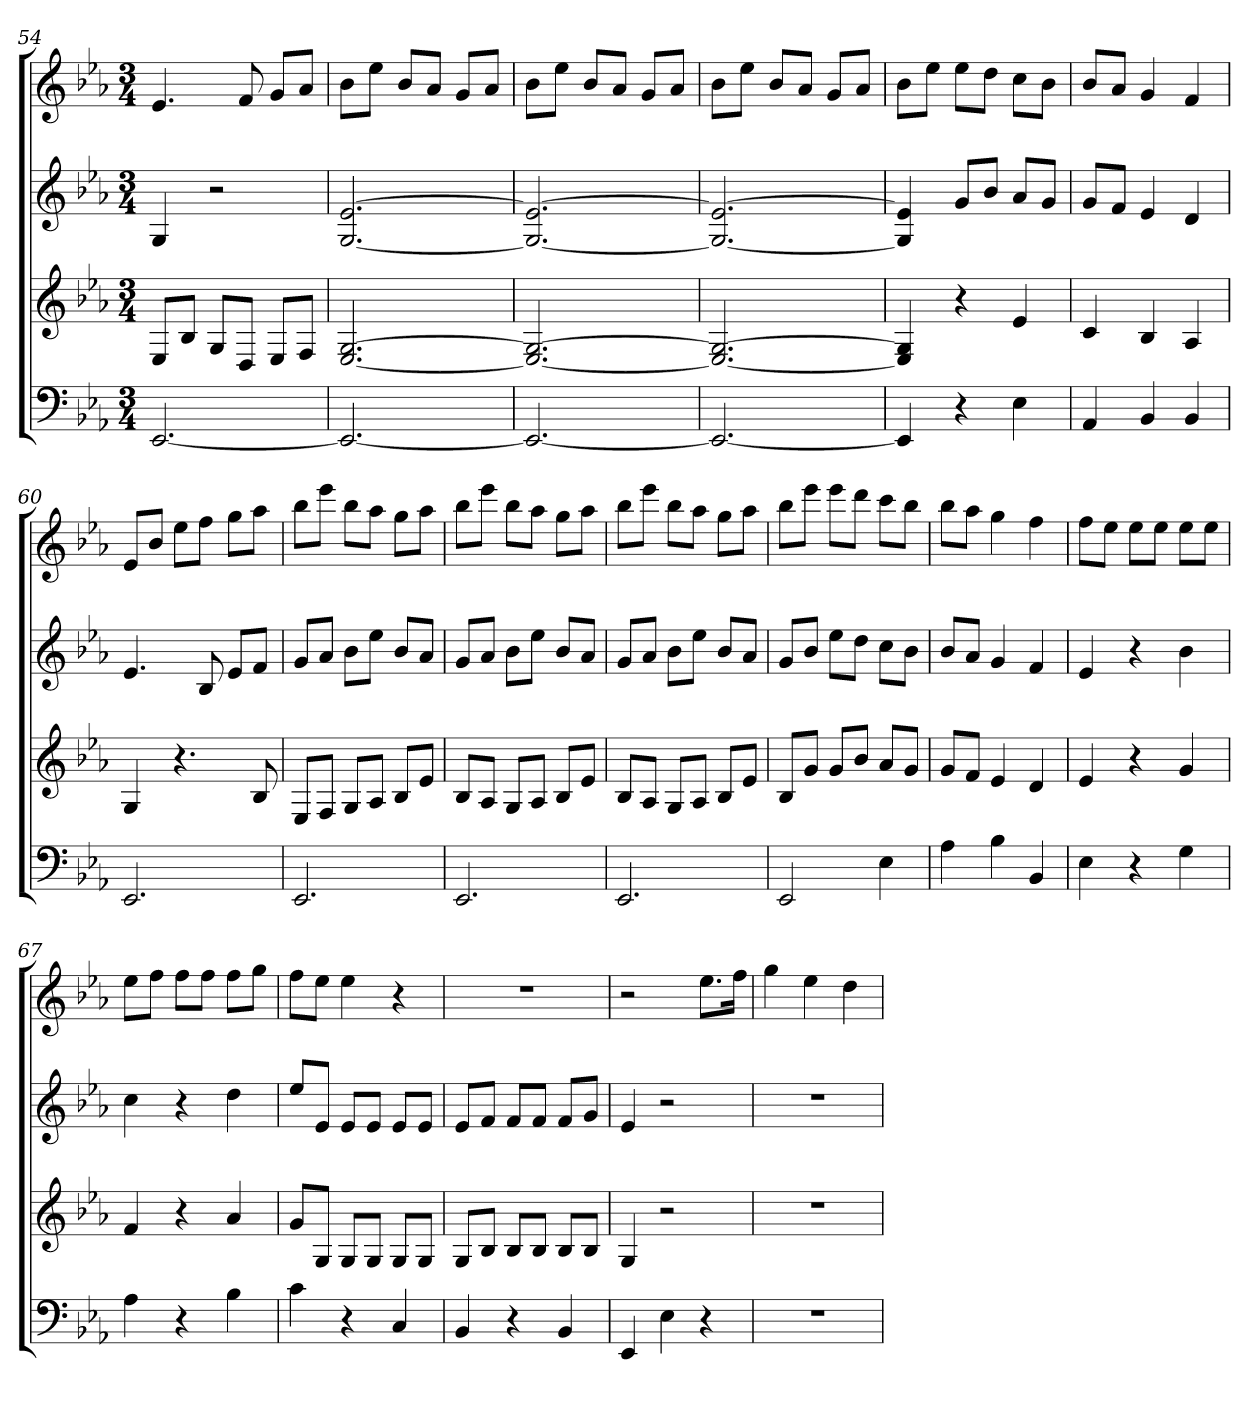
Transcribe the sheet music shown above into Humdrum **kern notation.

**kern	**kern	**kern	**kern
*part4	*part3	*part2	*part1
*staff4	*staff3	*staff2	*staff1
*k[b-e-a-]	*k[b-e-a-]	*k[b-e-a-]	*k[b-e-a-]
*E-:	*E-:	*E-:	*E-:
*M3/4	*M3/4	*M3/4	*M3/4
=54	=54	=54	=54
[2.EE-	8E-L	4G	4.e-
.	8B-J	.	.
.	8GL	2r	.
.	8DJ	.	8f
.	8E-L	.	8gL
.	8FJ	.	8a-J
=55	=55	=55	=55
2.EE-_	[2.E- [2.G	[2.G [2.e-	8b-L
.	.	.	8ee-J
.	.	.	8b-L
.	.	.	8a-J
.	.	.	8gL
.	.	.	8a-J
=56	=56	=56	=56
2.EE-_	2.E-_ 2.G_	2.G_ 2.e-_	8b-L
.	.	.	8ee-J
.	.	.	8b-L
.	.	.	8a-J
.	.	.	8gL
.	.	.	8a-J
=57	=57	=57	=57
2.EE-_	2.E-_ 2.G_	2.G_ 2.e-_	8b-L
.	.	.	8ee-J
.	.	.	8b-L
.	.	.	8a-J
.	.	.	8gL
.	.	.	8a-J
=58	=58	=58	=58
4EE-]	4E-] 4G]	4G] 4e-]	8b-L
.	.	.	8ee-J
4r	4r	8gL	8ee-L
.	.	8b-J	8ddJ
4E-	4e-	8a-L	8ccL
.	.	8gJ	8b-J
=59	=59	=59	=59
4AA-	4c	8gL	8b-L
.	.	8fJ	8a-J
4BB-	4B-	4e-	4g
4BB-	4A-	4d	4f
=60	=60	=60	=60
2.EE-	4G	4.e-	8e-L
.	.	.	8b-J
.	4.r	.	8ee-L
.	.	8B-	8ffJ
.	.	8e-L	8ggL
.	8B-	8fJ	8aa-J
=61	=61	=61	=61
2.EE-	8E-L	8gL	8bb-L
.	8FJ	8a-J	8eee-J
.	8GL	8b-L	8bb-L
.	8A-J	8ee-J	8aa-J
.	8B-L	8b-L	8ggL
.	8e-J	8a-J	8aa-J
=62	=62	=62	=62
2.EE-	8B-L	8gL	8bb-L
.	8A-J	8a-J	8eee-J
.	8GL	8b-L	8bb-L
.	8A-J	8ee-J	8aa-J
.	8B-L	8b-L	8ggL
.	8e-J	8a-J	8aa-J
=63	=63	=63	=63
2.EE-	8B-L	8gL	8bb-L
.	8A-J	8a-J	8eee-J
.	8GL	8b-L	8bb-L
.	8A-J	8ee-J	8aa-J
.	8B-L	8b-L	8ggL
.	8e-J	8a-J	8aa-J
=64	=64	=64	=64
2EE-	8B-L	8gL	8bb-L
.	8gJ	8b-J	8eee-J
.	8gL	8ee-L	8eee-L
.	8b-J	8ddJ	8dddJ
4E-	8a-L	8ccL	8cccL
.	8gJ	8b-J	8bb-J
=65	=65	=65	=65
4A-	8gL	8b-L	8bb-L
.	8fJ	8a-J	8aa-J
4B-	4e-	4g	4gg
4BB-	4d	4f	4ff
=66	=66	=66	=66
4E-	4e-	4e-	8ffL
.	.	.	8ee-J
4r	4r	4r	8ee-L
.	.	.	8ee-J
4G	4g	4b-	8ee-L
.	.	.	8ee-J
=67	=67	=67	=67
4A-	4f	4cc	8ee-L
.	.	.	8ffJ
4r	4r	4r	8ffL
.	.	.	8ffJ
4B-	4a-	4dd	8ffL
.	.	.	8ggJ
=68	=68	=68	=68
4c	8gL	8ee-L	8ffL
.	8GJ	8e-J	8ee-J
4r	8GL	8e-L	4ee-
.	8GJ	8e-J	.
4C	8GL	8e-L	4r
.	8GJ	8e-J	.
=69	=69	=69	=69
4BB-	8GL	8e-L	2.r
.	8B-J	8fJ	.
4r	8B-L	8fL	.
.	8B-J	8fJ	.
4BB-	8B-L	8fL	.
.	8B-J	8gJ	.
=70	=70	=70	=70
4EE-	4G	4e-	2r
4E-	2r	2r	.
4r	.	.	8.ee-L
.	.	.	16ffJk
=71	=71	=71	=71
2.r	2.r	2.r	4gg
.	.	.	4ee-
.	.	.	4dd
=	=	=	=
*-	*-	*-	*-
